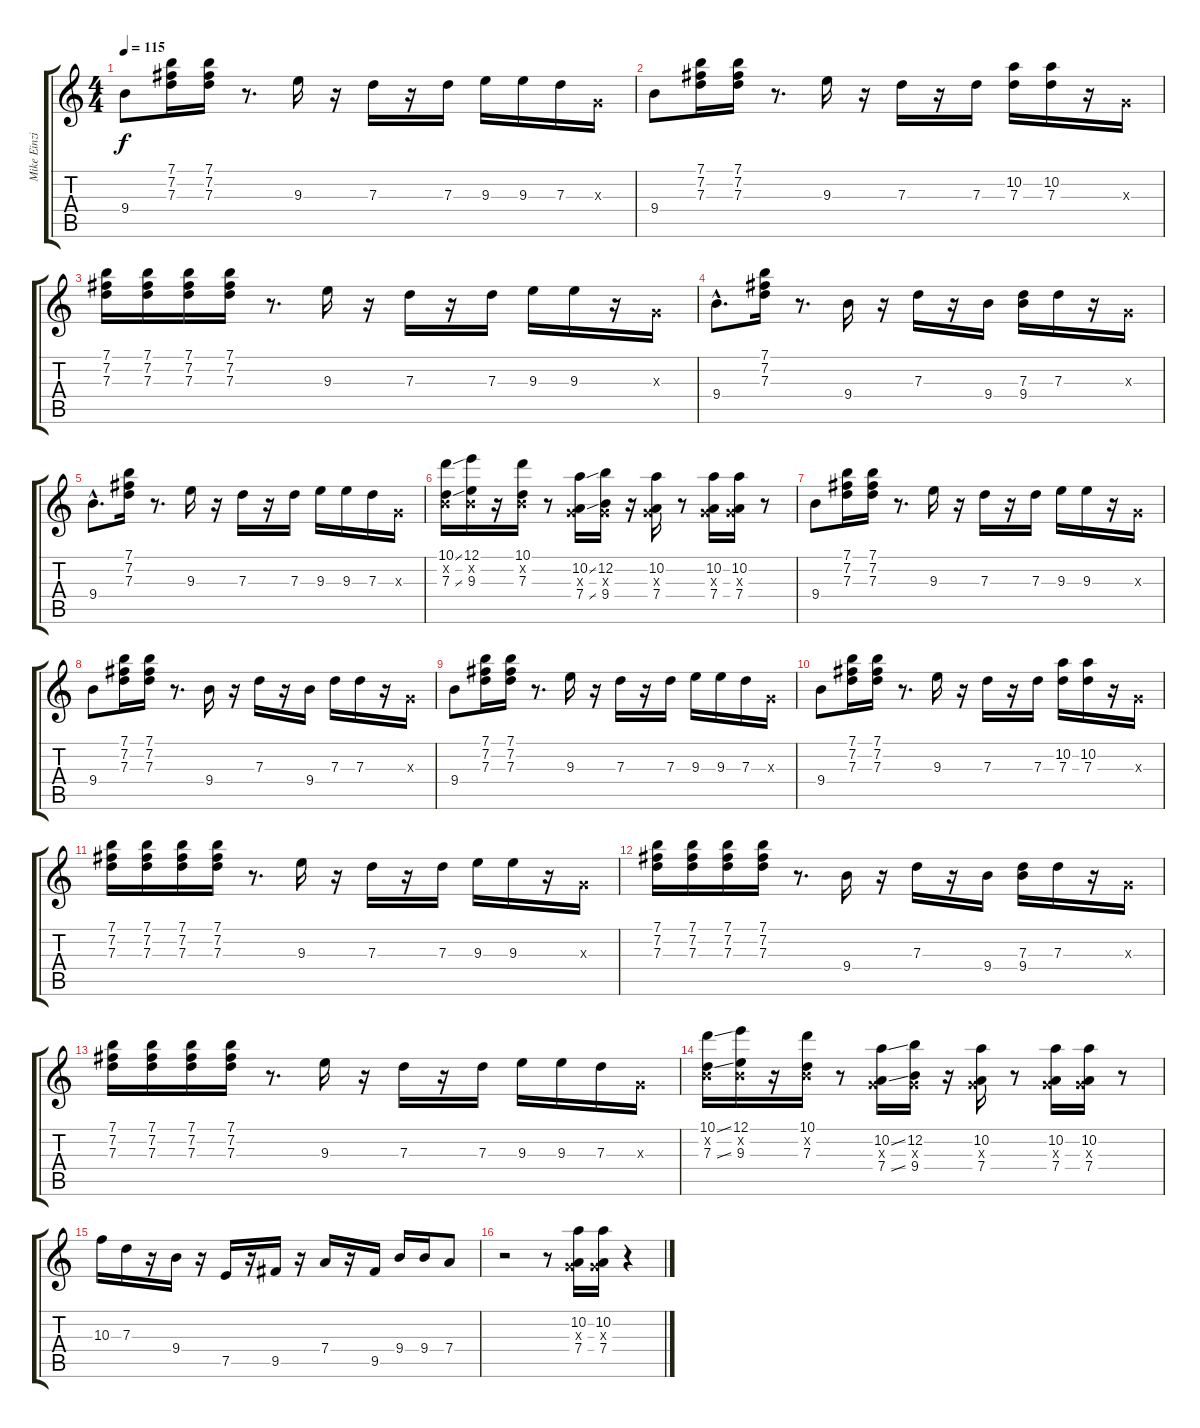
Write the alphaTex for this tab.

\track ("Mike Einziger - Clean Guitar" "Mike Einzi") {instrument electricguitarjazz}
\staff {score tabs}
\tuning (E4 B3 G3 D3 A2 E2) {hide}
\ts (4 4)
\tempo 115
\clef g2
\ks c
9.4.8{dy f} (7.1 7.2 7.3).16 (7.1 7.2 7.3).16 r.8{d} 9.3.16 r.16 7.3.16 r.16 7.3.16 9.3.16 9.3.16 7.3.16 0.3{x}.16 |
9.4.8 (7.1 7.2 7.3).16 (7.1 7.2 7.3).16 r.8{d} 9.3.16 r.16 7.3.16 r.16 7.3.16 (10.2 7.3).16 (10.2 7.3).16 r.16 0.3{x}.16 |
(7.1 7.2 7.3).16 (7.1 7.2 7.3).16 (7.1 7.2 7.3).16 (7.1 7.2 7.3).16 r.8{d} 9.3.16 r.16 7.3.16 r.16 7.3.16 9.3.16 9.3.16 r.16 0.3{x}.16 |
9.4{hac}.8{d} (7.1 7.2 7.3).16 r.8{d} 9.4.16 r.16 7.3.16 r.16 9.4.16 (7.3 9.4).16 7.3.16 r.16 0.3{x}.16 |
9.4{hac}.8{d} (7.1 7.2 7.3).16 r.8{d} 9.3.16 r.16 7.3.16 r.16 7.3.16 9.3.16 9.3.16 7.3.16 0.3{x}.16 |
(10.1{ss} 0.2{x} 7.3{ss}).16 (12.1 0.2{x} 9.3).16 r.16 (10.1 0.2{x} 7.3).16 r.8 (10.2{ss} 0.3{x} 7.4{ss}).16 (12.2 0.3{x} 9.4).16 r.16 (10.2 0.3{x} 7.4).16 r.8 (10.2 0.3{x} 7.4).16 (10.2 0.3{x} 7.4).16 r.8 |
9.4.8 (7.1 7.2 7.3).16 (7.1 7.2 7.3).16 r.8{d} 9.3.16 r.16 7.3.16 r.16 7.3.16 9.3.16 9.3.16 r.16 0.3{x}.16 |
9.4.8 (7.1 7.2 7.3).16 (7.1 7.2 7.3).16 r.8{d} 9.4.16 r.16 7.3.16 r.16 9.4.16 7.3.16 7.3.16 r.16 0.3{x}.16 |
9.4.8 (7.1 7.2 7.3).16 (7.1 7.2 7.3).16 r.8{d} 9.3.16 r.16 7.3.16 r.16 7.3.16 9.3.16 9.3.16 7.3.16 0.3{x}.16 |
9.4.8 (7.1 7.2 7.3).16 (7.1 7.2 7.3).16 r.8{d} 9.3.16 r.16 7.3.16 r.16 7.3.16 (10.2 7.3).16 (10.2 7.3).16 r.16 0.3{x}.16 |
(7.1 7.2 7.3).16 (7.1 7.2 7.3).16 (7.1 7.2 7.3).16 (7.1 7.2 7.3).16 r.8{d} 9.3.16 r.16 7.3.16 r.16 7.3.16 9.3.16 9.3.16 r.16 0.3{x}.16 |
(7.1 7.2 7.3).16 (7.1 7.2 7.3).16 (7.1 7.2 7.3).16 (7.1 7.2 7.3).16 r.8{d} 9.4.16 r.16 7.3.16 r.16 9.4.16 (7.3 9.4).16 7.3.16 r.16 0.3{x}.16 |
(7.1 7.2 7.3).16 (7.1 7.2 7.3).16 (7.1 7.2 7.3).16 (7.1 7.2 7.3).16 r.8{d} 9.3.16 r.16 7.3.16 r.16 7.3.16 9.3.16 9.3.16 7.3.16 0.3{x}.16 |
(10.1{ss} 0.2{x} 7.3{ss}).16 (12.1 0.2{x} 9.3).16 r.16 (10.1 0.2{x} 7.3).16 r.8 (10.2{ss} 0.3{x} 7.4{ss}).16 (12.2 0.3{x} 9.4).16 r.16 (10.2 0.3{x} 7.4).16 r.8 (10.2 0.3{x} 7.4).16 (10.2 0.3{x} 7.4).16 r.8 |
10.3.16 7.3.16 r.16 9.4.16 r.16 7.5.16 r.16 9.5.16 r.16 7.4.16 r.16 9.5.16 9.4.16 9.4.16 7.4.8 |
r.2 r.8 (10.2 0.3{x} 7.4).16 (10.2 0.3{x} 7.4).16 r.4
